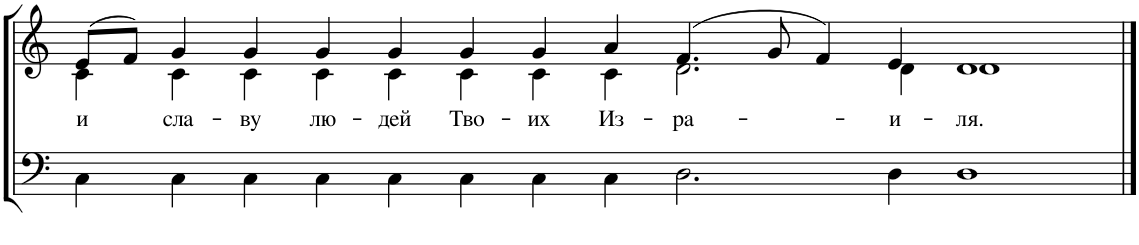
**kern	**kern	**text
*part1	*part1	*part1
*staff2	*staff1	*staff1
*I"Piano	*	*
*I'Pno.	*	*
!!LO:PB:g=z
*clefF4	*clefG2	*
*k[]	*k[]	*
*M63/4	*M63/4	*
=6	=6	=6
*^	*^	*
!	!	!	!	!LO:LY:b
000ryy	4C\	(8e/L	4c\	и
.	.	8f/J)	.	.
!	!	!	!	!LO:LY:b
.	4C\	4g/	4c\	сла-
!	!	!	!	!LO:LY:b
.	4C\	4g/	4c\	-ву
!	!	!	!	!LO:LY:b
.	4C\	4g/	4c\	лю-
!	!	!	!	!LO:LY:b
.	4C\	4g/	4c\	-дей
!	!	!	!	!LO:LY:b
.	4C\	4g/	4c\	Тво-
!	!	!	!	!LO:LY:b
.	4C\	4g/	4c\	-их
!	!	!	!	!LO:LY:b
.	4C\	4a/	4c\	Из-
!	!	!	!	!LO:LY:b
.	2.D\	(4.f/	2.d\	-ра-
.	.	8g/	.	.
.	.	4f/)	.	.
!	!	!	!	!LO:LY:b
.	4D\	4e/	4d\	и-
!	!	!	!	!LO:LY:b
.	1D	1d	1d	-ля.
.	1ryy	000ryy	000ryy	.
.	1ryy	.	.	.
.	1ryy	.	.	.
.	1ryy	.	.	.
4%31ryy	1ryy	.	.	.
.	1ryy	.	.	.
.	1ryy	.	.	.
.	1ryy	.	.	.
.	4%15ryy	4%15ryy	4%15ryy	.
*v	*v	*	*	*
*	*v	*v	*
==	==	==
*-	*-	*-
